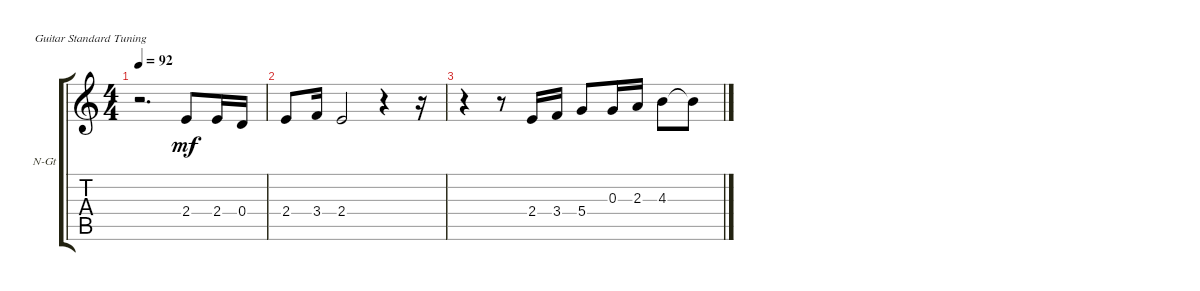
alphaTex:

\defaultSystemsLayout 4
\bracketExtendMode groupsimilarinstruments
\firstSystemTrackNameOrientation horizontal
\otherSystemsTrackNameOrientation horizontal
\track ("Nylon Guitar" "N-Gt") {instrument acousticguitarnylon}
\staff {score tabs}
\tuning (E4 B3 G3 D3 A2 E2)
\ts (4 4)
\tempo 92
\clef g2
\scale
0.322751
\ks c
r.2{d dy mf} 2.4.8 2.4.16 0.4.16 |
\scale
0.333333 2.4.8 3.4.16 2.4.2 r.4 r.16 |
\scale
0.333333 r.4 r.8 2.4.16 3.4.16 5.4.8 0.3.16 2.3.16 4.3.8 4.3{t}.8 |
\scale
0.333333
